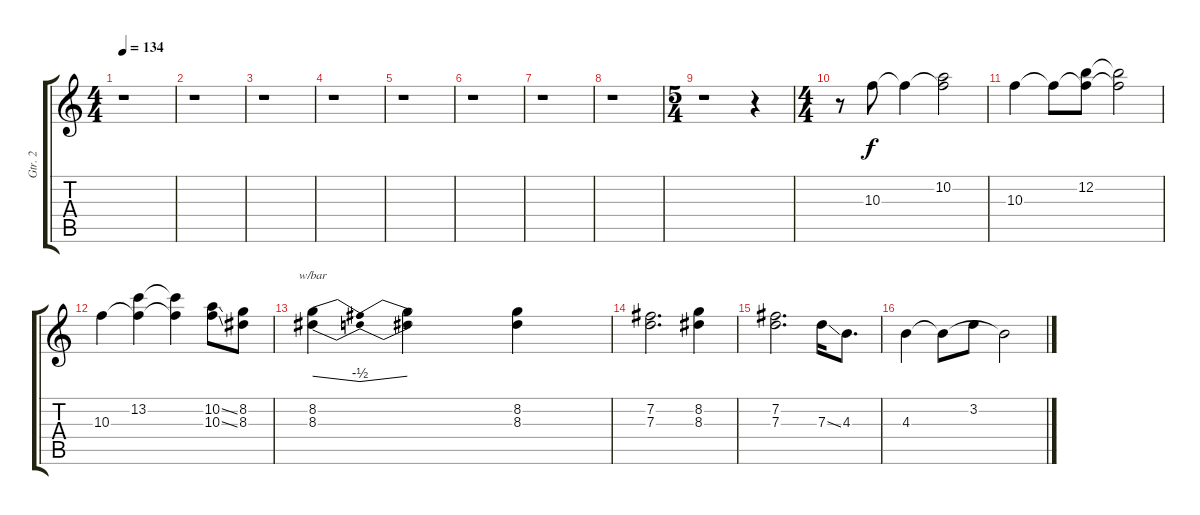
\track ("Gtr. 2" "Gtr. 2") {instrument distortionguitar}
\staff {score tabs}
\tuning (E4 B3 G3 D3 A2 E2) {hide}
\ts (4 4)
\tempo 134
\clef g2
\ks c
r.1{dy f} |
r.1 |
r.1 |
r.1 |
r.1 |
r.1 |
r.1 |
r.1 |
\ts (5 4)
r.1 r.4 |
\ts (4 4)
r.8 10.3.8 10.3{t}.4 (10.2 10.3{t}).2 |
10.3.4 10.3{t}.8 (12.2 10.3{t}).8 (12.2{t} 10.3{t}).2 |
10.3.4 (13.2 10.3{t}).4 (13.2{t} 10.3{t}).4 (10.2{ss} 10.3{ss}).8 (8.2 8.3).8 |
(8.2 8.3).4{tbe (dip default 0 0 30 -2 60 0)} (8.2{t} 8.3{t}).2 (8.2 8.3).4 |
(7.2 7.3).2{d} (8.2 8.3).4 |
(7.2 7.3).2{d} 7.3{ss}.16 4.3.8{d} |
4.3.4 4.3{t}.8 3.2.8 4.3{t}.2
